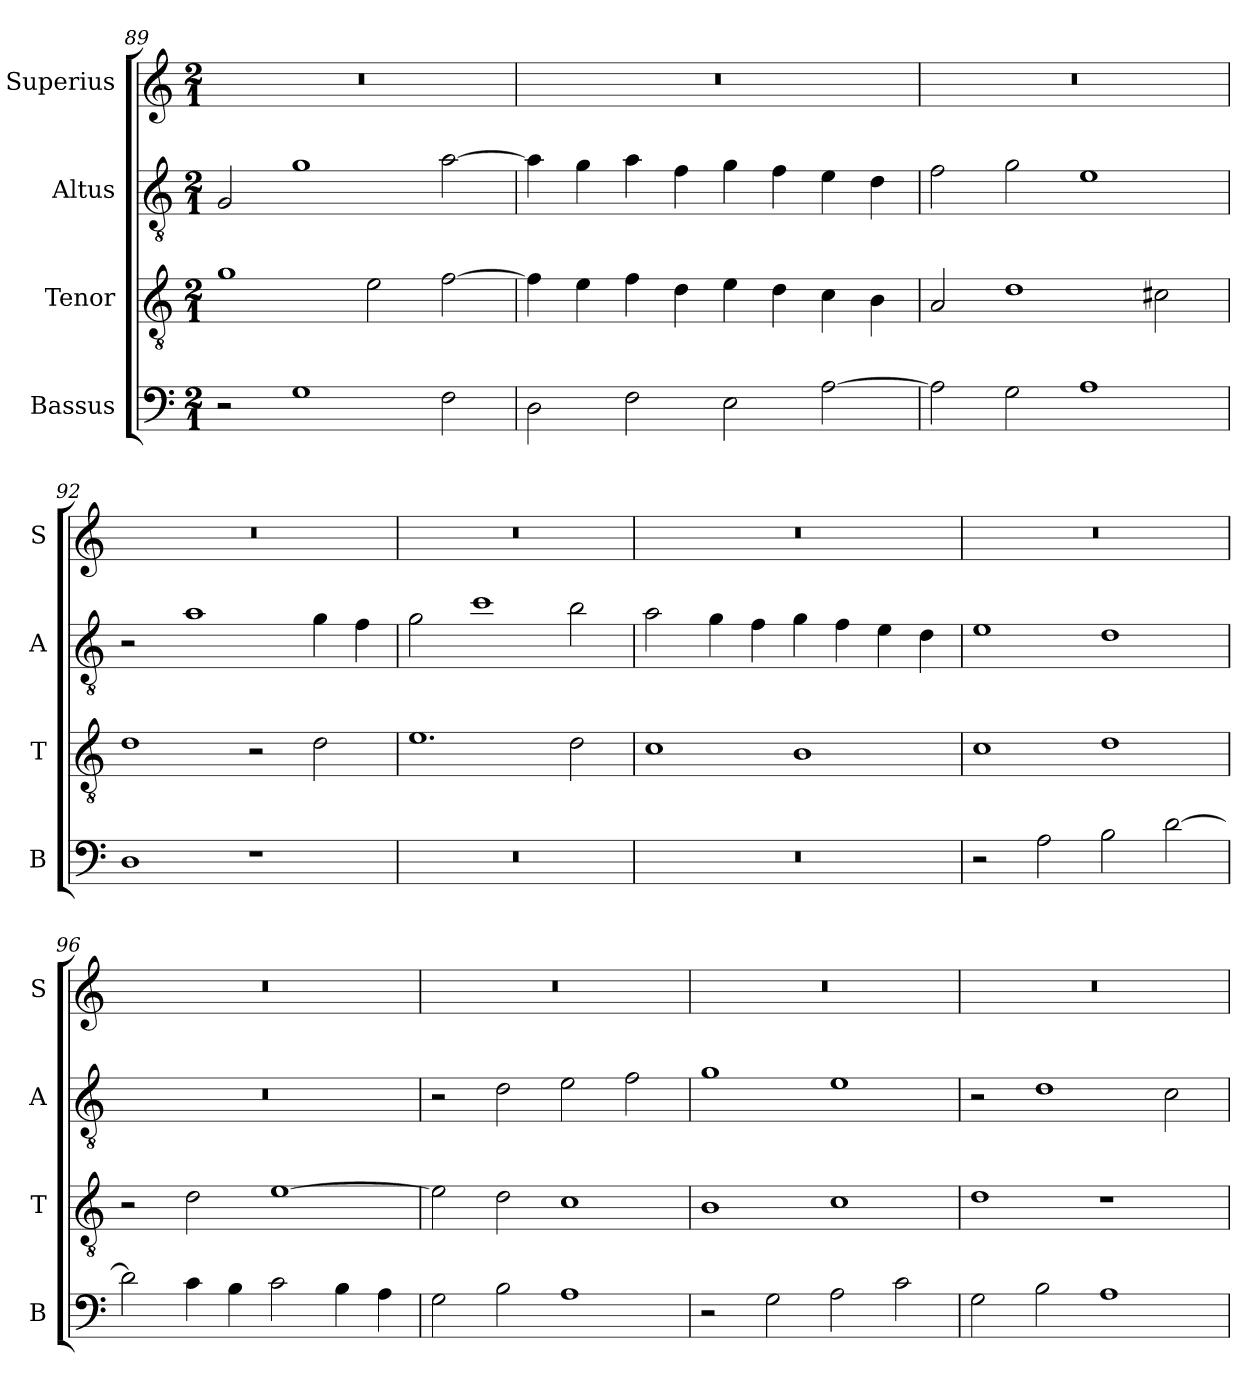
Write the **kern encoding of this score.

**kern	**kern	**kern	**kern
*part4	*part3	*part2	*part1
*staff4	*staff3	*staff2	*staff1
*I"Bassus	*I"Tenor	*I"Altus	*I"Superius
*I'B	*I'T	*I'A	*I'S
*clefF4	*clefGv2	*clefGv2	*clefG2
*k[]	*k[]	*k[]	*k[]
*M2/1	*M2/1	*M2/1	*M2/1
=89	=89	=89	=89
2r	1g	2G/	0r
1G	.	1g	.
.	2e\	.	.
2F\	[2f\	[2a\	.
=90	=90	=90	=90
2D\	4f\]	4a\]	0r
.	4e\	4g\	.
2F\	4f\	4a\	.
.	4d\	4f\	.
2E\	4e\	4g\	.
.	4d\	4f\	.
[2A\	4c\	4e\	.
.	4B\	4d\	.
=91	=91	=91	=91
2A\]	2A/	2f\	0r
2G\	1d	2g\	.
1A	.	1e	.
.	2c#X\	.	.
=92	=92	=92	=92
1D	1d	2r	0r
.	.	1a	.
1r	2r	.	.
.	2d\	4g\	.
.	.	4f\	.
=93	=93	=93	=93
0r	1.e	2g\	0r
.	.	1cc	.
.	2d\	2b\	.
=94	=94	=94	=94
0r	1c	2a\	0r
.	.	4g\	.
.	.	4f\	.
.	1B	4g\	.
.	.	4f\	.
.	.	4e\	.
.	.	4d\	.
=95	=95	=95	=95
2r	1c	1e	0r
2A\	.	.	.
2B\	1d	1d	.
[2d\	.	.	.
=96	=96	=96	=96
2d\]	2r	0r	0r
4c\	2d\	.	.
4B\	.	.	.
2c\	[1e	.	.
4B\	.	.	.
4A\	.	.	.
=97	=97	=97	=97
2G\	2e\]	2r	0r
2B\	2d\	2d\	.
1A	1c	2e\	.
.	.	2f\	.
=98	=98	=98	=98
2r	1B	1g	0r
2G\	.	.	.
2A\	1c	1e	.
2c\	.	.	.
=99	=99	=99	=99
2G\	1d	2r	0r
2B\	.	1d	.
1A	1r	.	.
.	.	2c\	.
=	=	=	=
*-	*-	*-	*-
